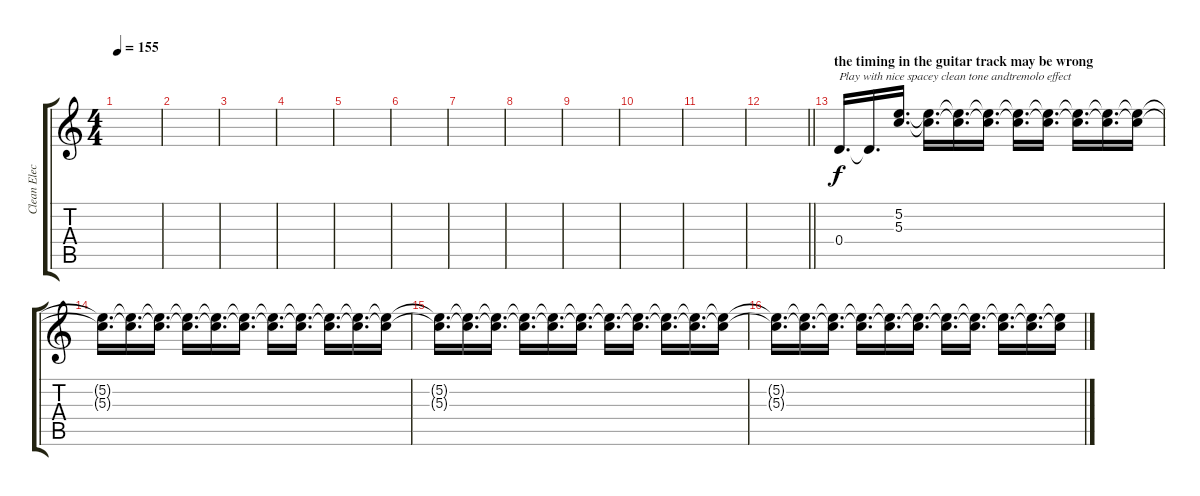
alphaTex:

\track ("Clean Electric Guitar" "Clean Elec") {instrument electricguitarjazz}
\staff {score tabs}
\tuning (E4 B3 G3 D3 A2 D2) {hide}
\ts (4 4)
\tempo 155
\clef g2
\ks c
|
|
|
|
|
|
|
|
|
|
|
\barLineRight lightlight
|
\section ("" "the timing in the guitar track may be wrong")
0.4.16{d txt "Play with nice spacey clean tone andtremolo effect" dy f volume 9 instrument electricguitarjazz} 0.4{t}.16{d volume 5} (5.2 5.3).16{d volume 9} (5.2{t} 5.3{t}).16{d volume 5} (5.2{t} 5.3{t}).16{d volume 9} (5.2{t} 5.3{t}).16{d volume 5} (5.2{t} 5.3{t}).16{d volume 9} (5.2{t} 5.3{t}).16{d volume 5} (5.2{t} 5.3{t}).16{d volume 9} (5.2{t} 5.3{t}).16{d volume 5} (5.2{t} 5.3{t}).16{volume 9} |
(5.2{t} 5.3{t}).16{d volume 5} (5.2{t} 5.3{t}).16{d volume 9} (5.2{t} 5.3{t}).16{d volume 5} (5.2{t} 5.3{t}).16{d volume 9} (5.2{t} 5.3{t}).16{d volume 5} (5.2{t} 5.3{t}).16{d volume 9} (5.2{t} 5.3{t}).16{d volume 5} (5.2{t} 5.3{t}).16{d volume 9} (5.2{t} 5.3{t}).16{d volume 5} (5.2{t} 5.3{t}).16{d volume 9} (5.2{t} 5.3{t}).16{volume 5} |
(5.2{t} 5.3{t}).16{d volume 9} (5.2{t} 5.3{t}).16{d volume 5} (5.2{t} 5.3{t}).16{d volume 9} (5.2{t} 5.3{t}).16{d volume 5} (5.2{t} 5.3{t}).16{d volume 9} (5.2{t} 5.3{t}).16{d volume 5} (5.2{t} 5.3{t}).16{d volume 9} (5.2{t} 5.3{t}).16{d volume 5} (5.2{t} 5.3{t}).16{d volume 9} (5.2{t} 5.3{t}).16{d volume 5} (5.2{t} 5.3{t}).16{volume 9} |
(5.2{t} 5.3{t}).16{d volume 5} (5.2{t} 5.3{t}).16{d volume 9} (5.2{t} 5.3{t}).16{d volume 5} (5.2{t} 5.3{t}).16{d volume 9} (5.2{t} 5.3{t}).16{d volume 5} (5.2{t} 5.3{t}).16{d volume 9} (5.2{t} 5.3{t}).16{d volume 5} (5.2{t} 5.3{t}).16{d volume 9} (5.2{t} 5.3{t}).16{d volume 5} (5.2{t} 5.3{t}).16{d volume 9} (5.2{t} 5.3{t}).16{volume 5}
